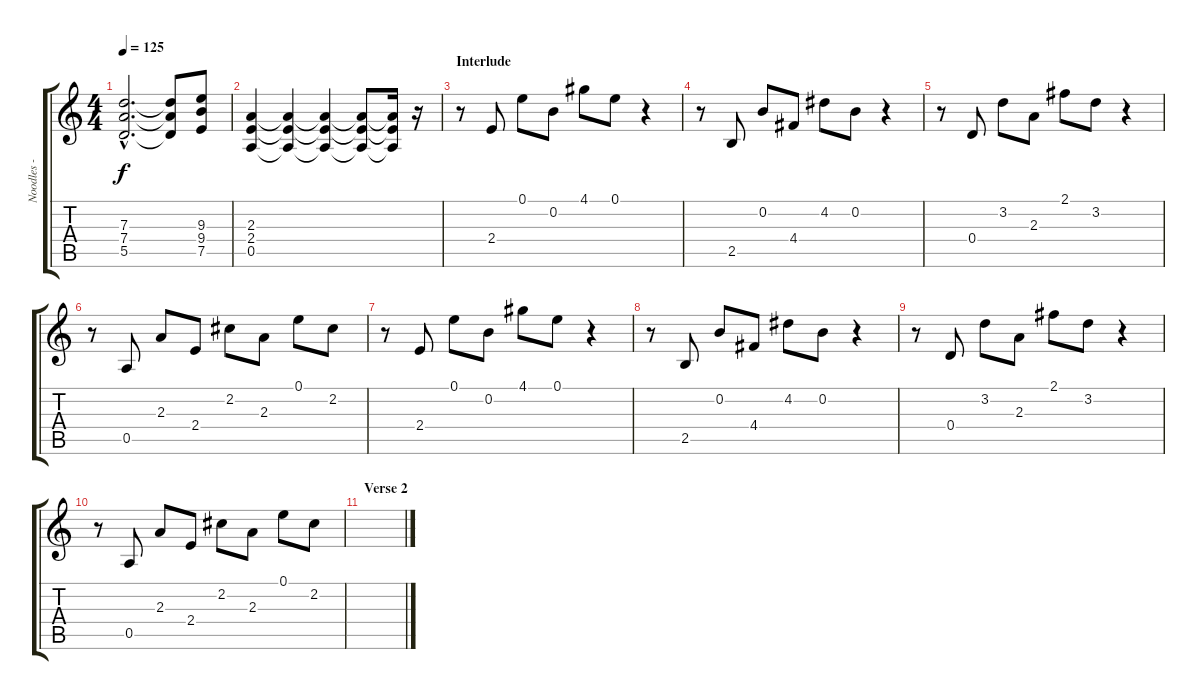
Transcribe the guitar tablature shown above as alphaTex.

\track ("Noodles - Guitar" "Noodles - ") {instrument overdrivenguitar}
\staff {score tabs}
\tuning (E4 B3 G3 D3 A2 E2) {hide}
\ts (4 4)
\tempo 125
\clef g2
\ks c
(7.3{hac} 7.4{hac} 5.5{hac}).2{d dy f} (7.3{t} 7.4{t} 5.5{t}).8 (9.3 9.4 7.5).8 |
(2.3 2.4 0.5).4 (2.3{t} 2.4{t} 0.5{t}).4 (2.3{t} 2.4{t} 0.5{t}).4 (2.3{t} 2.4{t} 0.5{t}).8 (2.3{t} 2.4{t} 0.5{t}).16 r.16 |
\section ("" "Interlude")
r.8 2.4.8 0.1.8 0.2.8 4.1.8 0.1.8 r.4 |
r.8 2.5.8 0.2.8 4.4.8 4.2.8 0.2.8 r.4 |
r.8 0.4.8 3.2.8 2.3.8 2.1.8 3.2.8 r.4 |
r.8 0.5.8 2.3.8 2.4.8 2.2.8 2.3.8 0.1.8 2.2.8 |
r.8 2.4.8 0.1.8 0.2.8 4.1.8 0.1.8 r.4 |
r.8 2.5.8 0.2.8 4.4.8 4.2.8 0.2.8 r.4 |
r.8 0.4.8 3.2.8 2.3.8 2.1.8 3.2.8 r.4 |
r.8 0.5.8 2.3.8 2.4.8 2.2.8 2.3.8 0.1.8 2.2.8 |
\section ("" "Verse 2")
